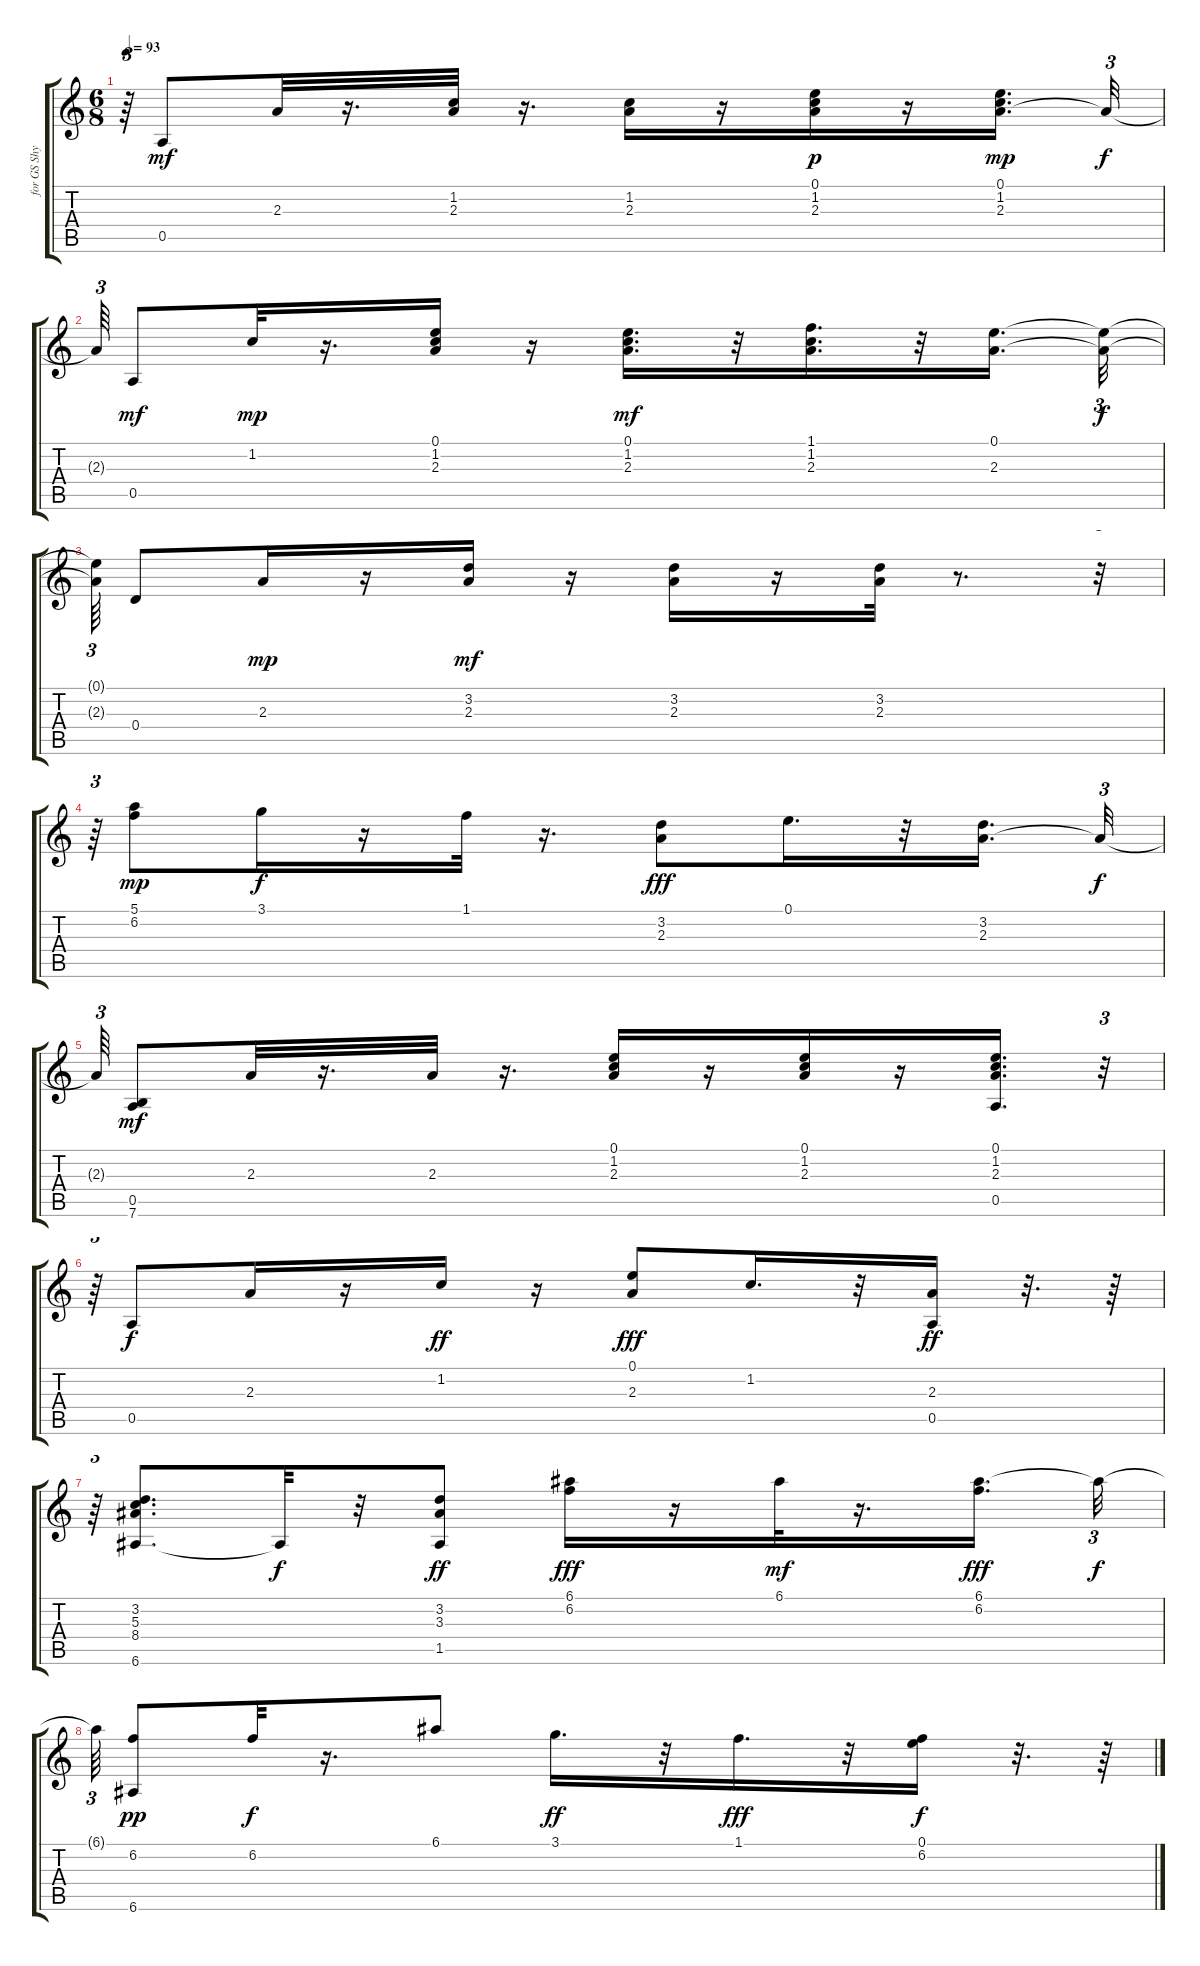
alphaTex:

\track ("for GS Shynths)" "for GS Shy") {instrument acousticguitarsteel}
\staff {score tabs}
\tuning (E4 B3 G3 D3 A2 E2) {hide}
\ts (6 8)
\tempo 93
\clef g2
\ks c
r.64{tu (3 2) dy ff} 0.5.8{dy mf} 2.3.32 r.16{d} (1.2 2.3).32 r.16{d} (1.2 2.3).16 r.16 (0.1 1.2 2.3).16{dy p} r.16 (0.1 1.2 2.3).16{d dy mp} 2.3{t}.32{tu (3 2) dy f} |
2.3{t}.64{tu (3 2)} 0.5.8{dy mf} 1.2.32{dy mp} r.16{d} (0.1 1.2 2.3).16 r.16 (0.1 1.2 2.3).16{d dy mf} r.32 (1.1 1.2 2.3).16{d} r.32 (0.1 2.3).16{d} (0.1{t} 2.3{t}).32{tu (3 2) dy f} |
(0.1{t} 2.3{t}).64{tu (3 2)} 0.4.8 2.3.16{dy mp} r.16 (3.2 2.3).16{dy mf} r.16 (3.2 2.3).16 r.16 (3.2 2.3).32 r.8{d} r.32{tu (3 2)} |
r.64{tu (3 2)} (5.1 6.2).8{dy mp} 3.1.16{dy f} r.16 1.1.32 r.16{d} (3.2 2.3).8{dy fff} 0.1.16{d} r.32 (3.2 2.3).16{d} 2.3{t}.32{tu (3 2) dy f} |
2.3{t}.64{tu (3 2)} (0.5 7.6).8{dy mf} 2.3.32 r.16{d} 2.3.32 r.16{d} (0.1 1.2 2.3).16 r.16 (0.1 1.2 2.3).16 r.16 (0.1 1.2 2.3 0.5).16{d} r.32{tu (3 2)} |
r.64{tu (3 2)} 0.5.8{dy f} 2.3.16 r.16 1.2.16{dy ff} r.16 (0.1 2.3).8{dy fff} 1.2.16{d} r.32 (2.3 0.5).16{dy ff} r.32{d} r.64 |
r.64{tu (3 2)} (3.2 5.3 8.4 6.6).8{d} 6.6{t}.32{dy f} r.32 (3.2 3.3 1.5).8{dy ff} (6.1 6.2).16{dy fff} r.16 6.1.32{dy mf} r.16{d} (6.1 6.2).16{d dy fff} 6.1{t}.32{tu (3 2) dy f} |
6.1{t}.64{tu (3 2)} (6.2 6.6).8{dy pp} 6.2.32{dy f} r.16{d} 6.1.8 3.1.16{d dy ff} r.32 1.1.16{d dy fff} r.32 (0.1 6.2).16{dy f} r.32{d} r.64
